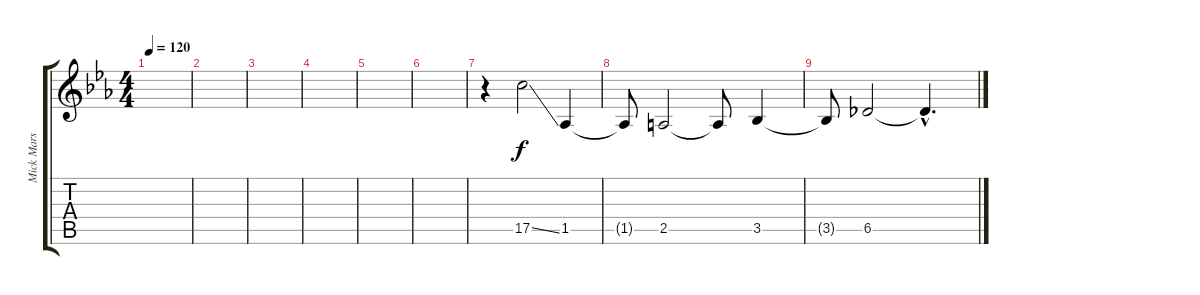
\track ("Mick Mars Overdriven" "Mick Mars ") {instrument overdrivenguitar}
\staff {score tabs}
\tuning (D4 A3 F3 C3 G2 D2) {hide}
\ts (4 4)
\tempo 120
\clef g2
\ks cminor
|
|
|
|
|
|
r.4 17.5{ss}.2 1.5.4 |
1.5{t}.8 2.5.2 2.5{t}.8 3.5.4 |
3.5{t}.8 6.5.2 6.5{hac t}.4{d}
